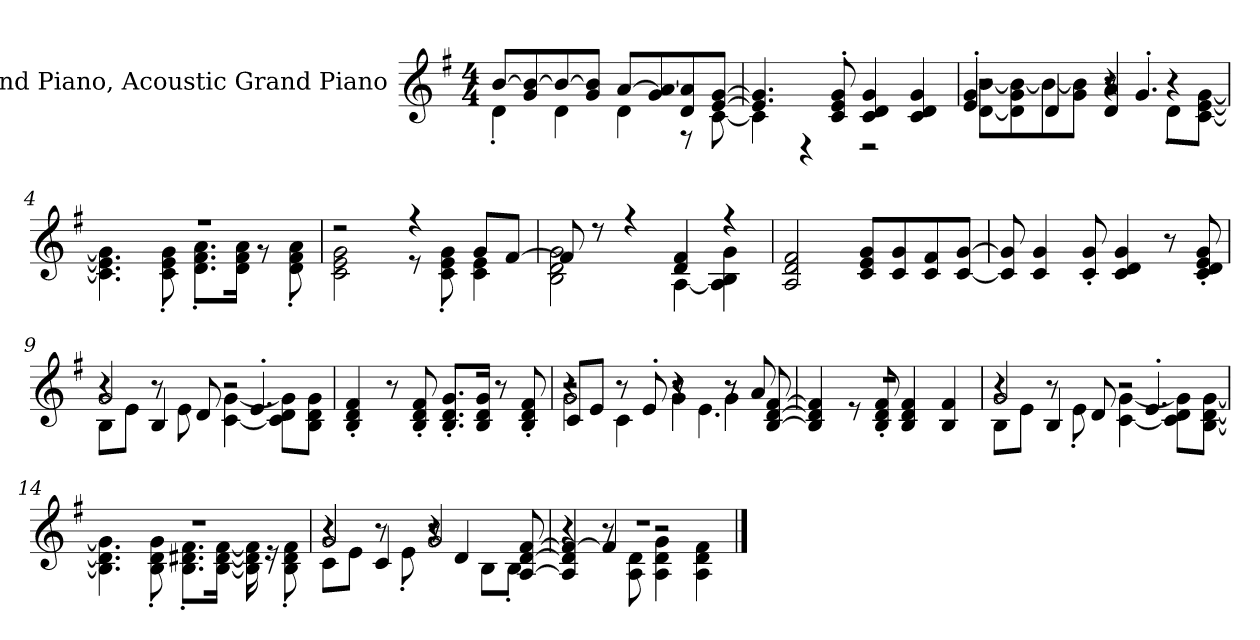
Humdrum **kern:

**kern
*part1
*staff1
*I"Grand Piano, Acoustic Grand Piano
*I'Pno
*clefG2
*k[f#]
*M4/4
*MM120
=1
*^
[8bi/L	4d'i\
8gi/ 8b/_	.
8b/_	4di\
8gi/ 8b/]J	.
[8ai/L	4di\
8gi/ 8a/_	.
8di/ 8a/]	8r
[8ei/ [8gi/J	[8ci\
=2	=2
4.e/] 4.g/]	4c\]
.	4r
8ci/' 8ei/' 8gi/'	.
4ci/ 4di/ 4gi/	2r
4ci/ 4di/ 4gi/	.
=3	=3
*	*^
2r	[8di\ [8bi\L	4ei/' 4gi/'
.	8d\] 8gi\ 8b\_	.
.	8b\_	4di/
.	8gi\ 8b\]J	.
8r	4r	4di/ 4ai/
4.g'i/	.	.
.	8d'i\L	4r
.	[8ci\ [8ei\ [8gi\J	.
*	*v	*v
=4	=4
1r	4.c\] 4.e\] 4.g\]
.	8ci\' 8ei\' 8gi\'
.	8.di\' 8.f#i\' 8.ai\'L
.	16di\ 16f#i\ 16ai\Jk
.	8r
.	8di\' 8f#i\' 8ai\'
!!LO:LB:g=z	!!
=5	=5
2r	2cj\ 2ej\ 2gZ\
4r	8r
.	8cZ\' 8eZ\' 8gZ\'
8gZ/L	4cZ\ 4eZ\
[8f#j/J	.
=6	=6
8f#/]	2Bj\ 2dZ\ 2gZ\
8r	.
4r	.
4dZ/ 4f#Z/	[4AZ\
4r	4A\] 4BZ\ 4gj\
*v	*v
=7
2Aj/ 2dZ/ 2f#Z/
8cZ/ 8eZ/ 8gZ/L
8cZ/ 8gZ/
8cZ/ 8f#Z/
[8cZ/ [8gj/J
=8
8c/] 8g/]
4cZ/ 4gZ/
8cj/' 8gj/'
4cZ/ 4dZ/ 4gZ/
8r
8cj/' 8dj/' 8ej/' 8gi/'
=9
*^
*	*^
2gi/	8Bi\L	4r
.	8ei\J	.
.	8r	4Bi/
.	8ei\	.
2r	[4ci\ [4gi\	8di/
.	.	4.e'i/
.	8c\] 8di\ 8g\]L	.
.	8Bi\ 8di\ 8gi\J	.
*v	*v	*v
!!LO:LB:g=z
=10
4Bi/' 4di/' 4f#i/'
8r
8Bi/' 8di/' 8f#i/'
8.Bi/' 8.di/' 8.gi/'L
16Bi/ 16di/ 16gi/Jk
8r
8Bi/' 8di/' 8f#i/'
=11
*^
*	*^
*	*	*^
2r	2gi\	8ci/L	4r
.	.	8ei/J	.
.	.	8r	4ci\
.	.	8e'i/	.
4r	4gi\	4r	8r
.	.	.	4.ei\
8r	4gi\	8r	.
8ai/	.	[8Bi/ [8di/ [8f#i/	.
*	*v	*v	*v
=12	=12
1r	4B/] 4d/] 4f#/]
.	8r
.	8Bi/' 8di/' 8f#i/'
.	4Bi/ 4di/ 4f#i/
.	4Bi/ 4f#i/
=13	=13
*	*^
2gi/	8Bi\L	4r
.	8ei\J	.
.	8r	4Bi/
.	8e'i\	.
2r	[4ci\ [4gi\	8di/
.	.	4.e'i/
.	8c\] 8di\ 8g\]L	.
.	[8Bi\ [8di\ [8gi\J	.
*	*v	*v
!!LO:LB:g=z
=14	=14
1r	4.B\] 4.d\] 4.g\]
.	8Bi\' 8di\' 8gi\'
.	8.Bi\' 8.d#Xi\' 8.f#i\'L
.	[16Bi\ [16d#i\ [16f#i\Jk
.	16B\] 16d#\] 16f#\]
.	16r
.	8Bi\' 8d#i\' 8f#i\'
=15	=15
*	*^
2gi/	8ci\L	4r
.	8ei\J	.
.	8r	4ci/
.	8e'i\	.
2gi/	4r	8r
.	.	4di/
.	8Bi\L	.
.	8B'i\J	[8Ai/ [8di/ [8f#i/
=16	=16	=16
1r	4r	4A/] 4d/] 4f#/_
.	8r	4f#/]
.	8Ai\ 8di\	.
.	4Ai\ 4di\ 4gi\	2r
.	4Ai\ 4di\ 4f#i\	.
*v	*v	*v
==
*-
